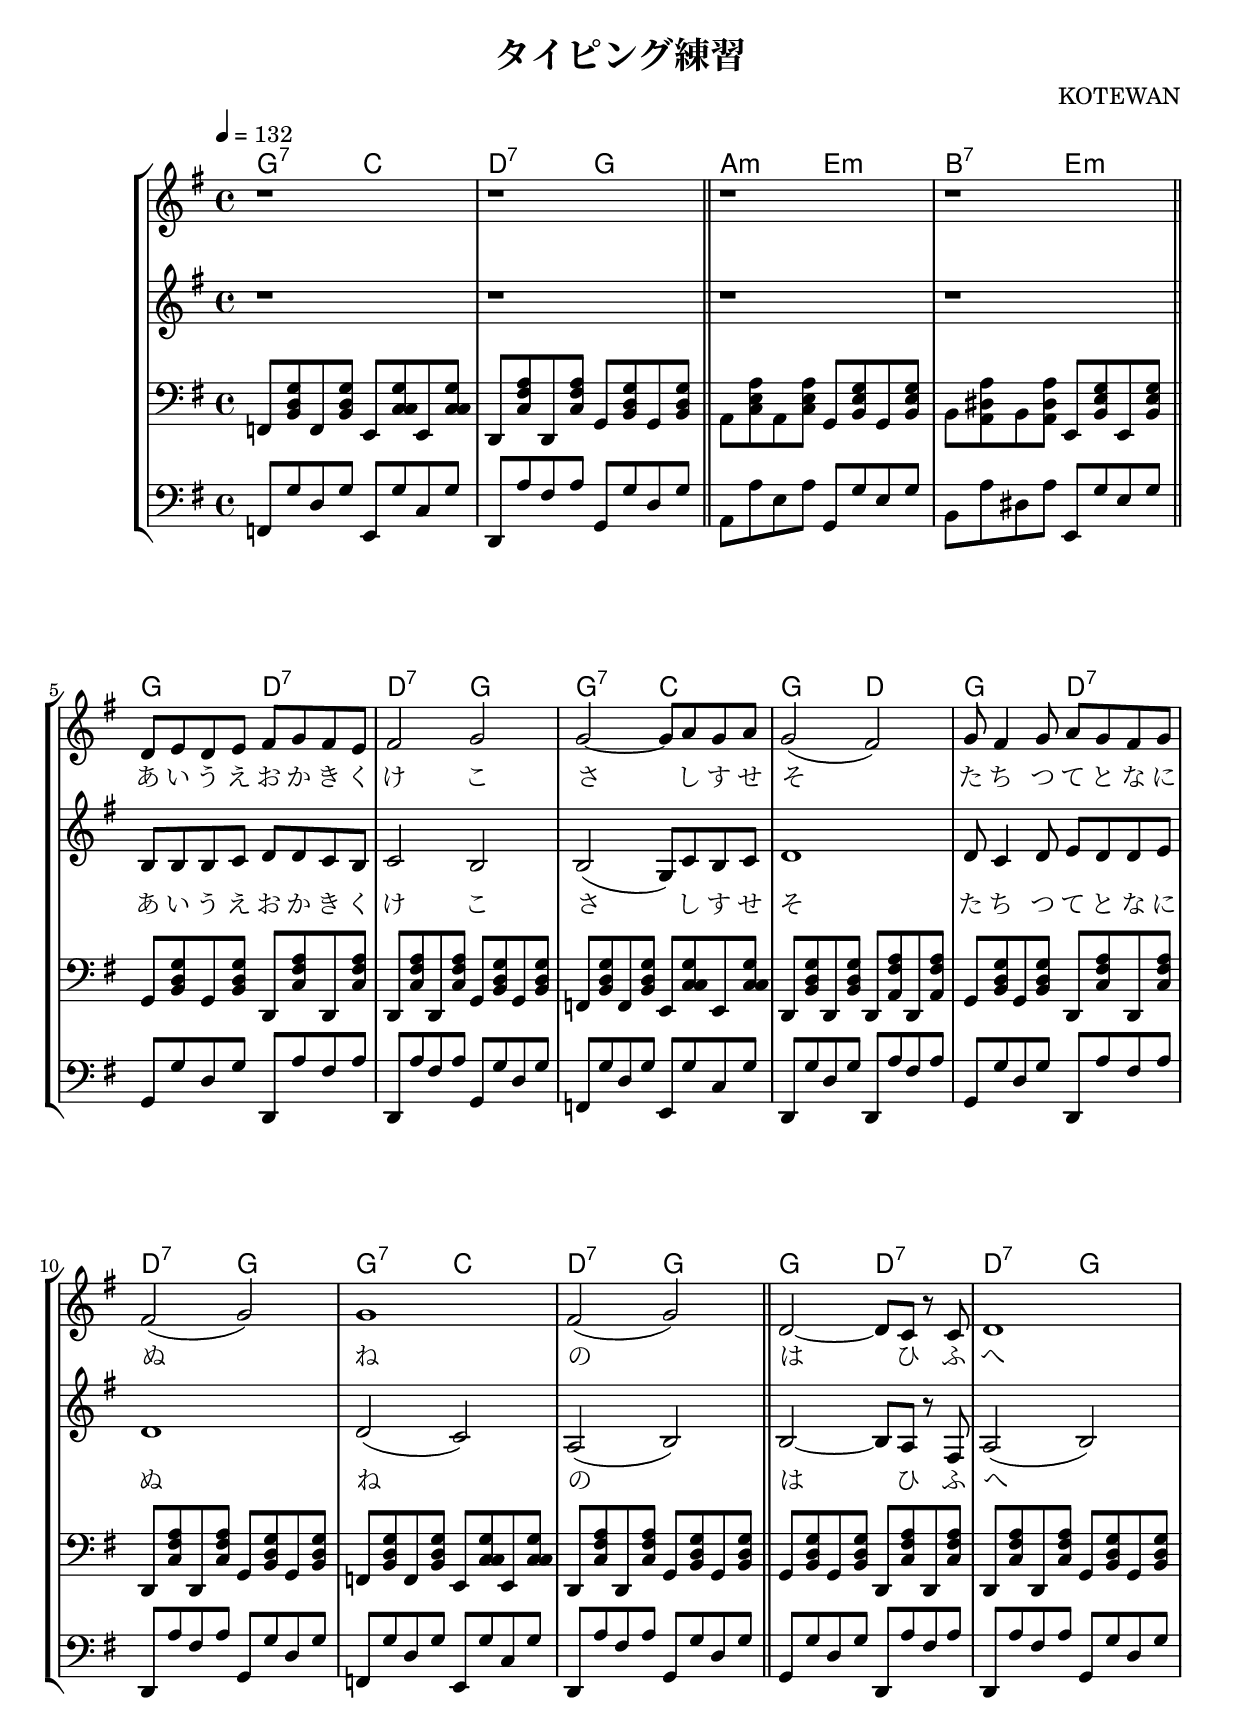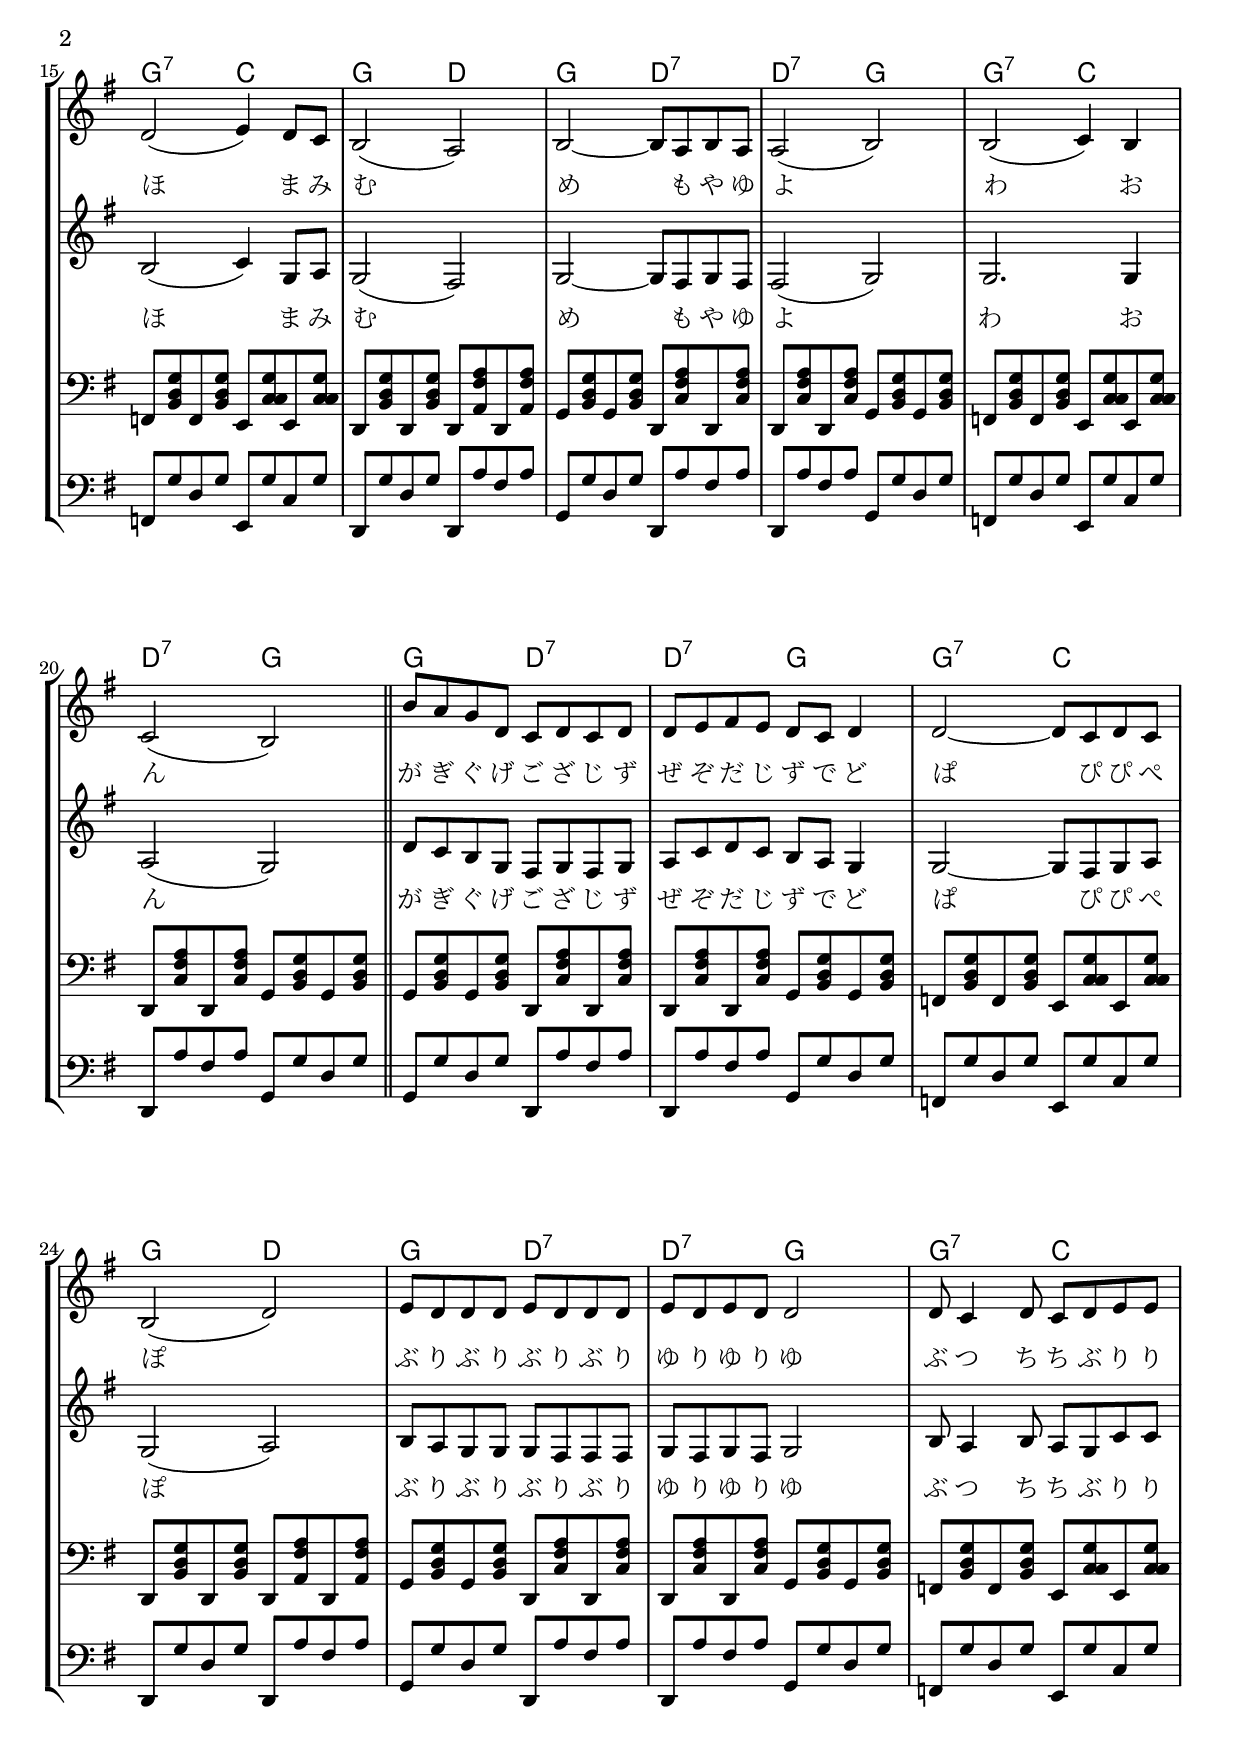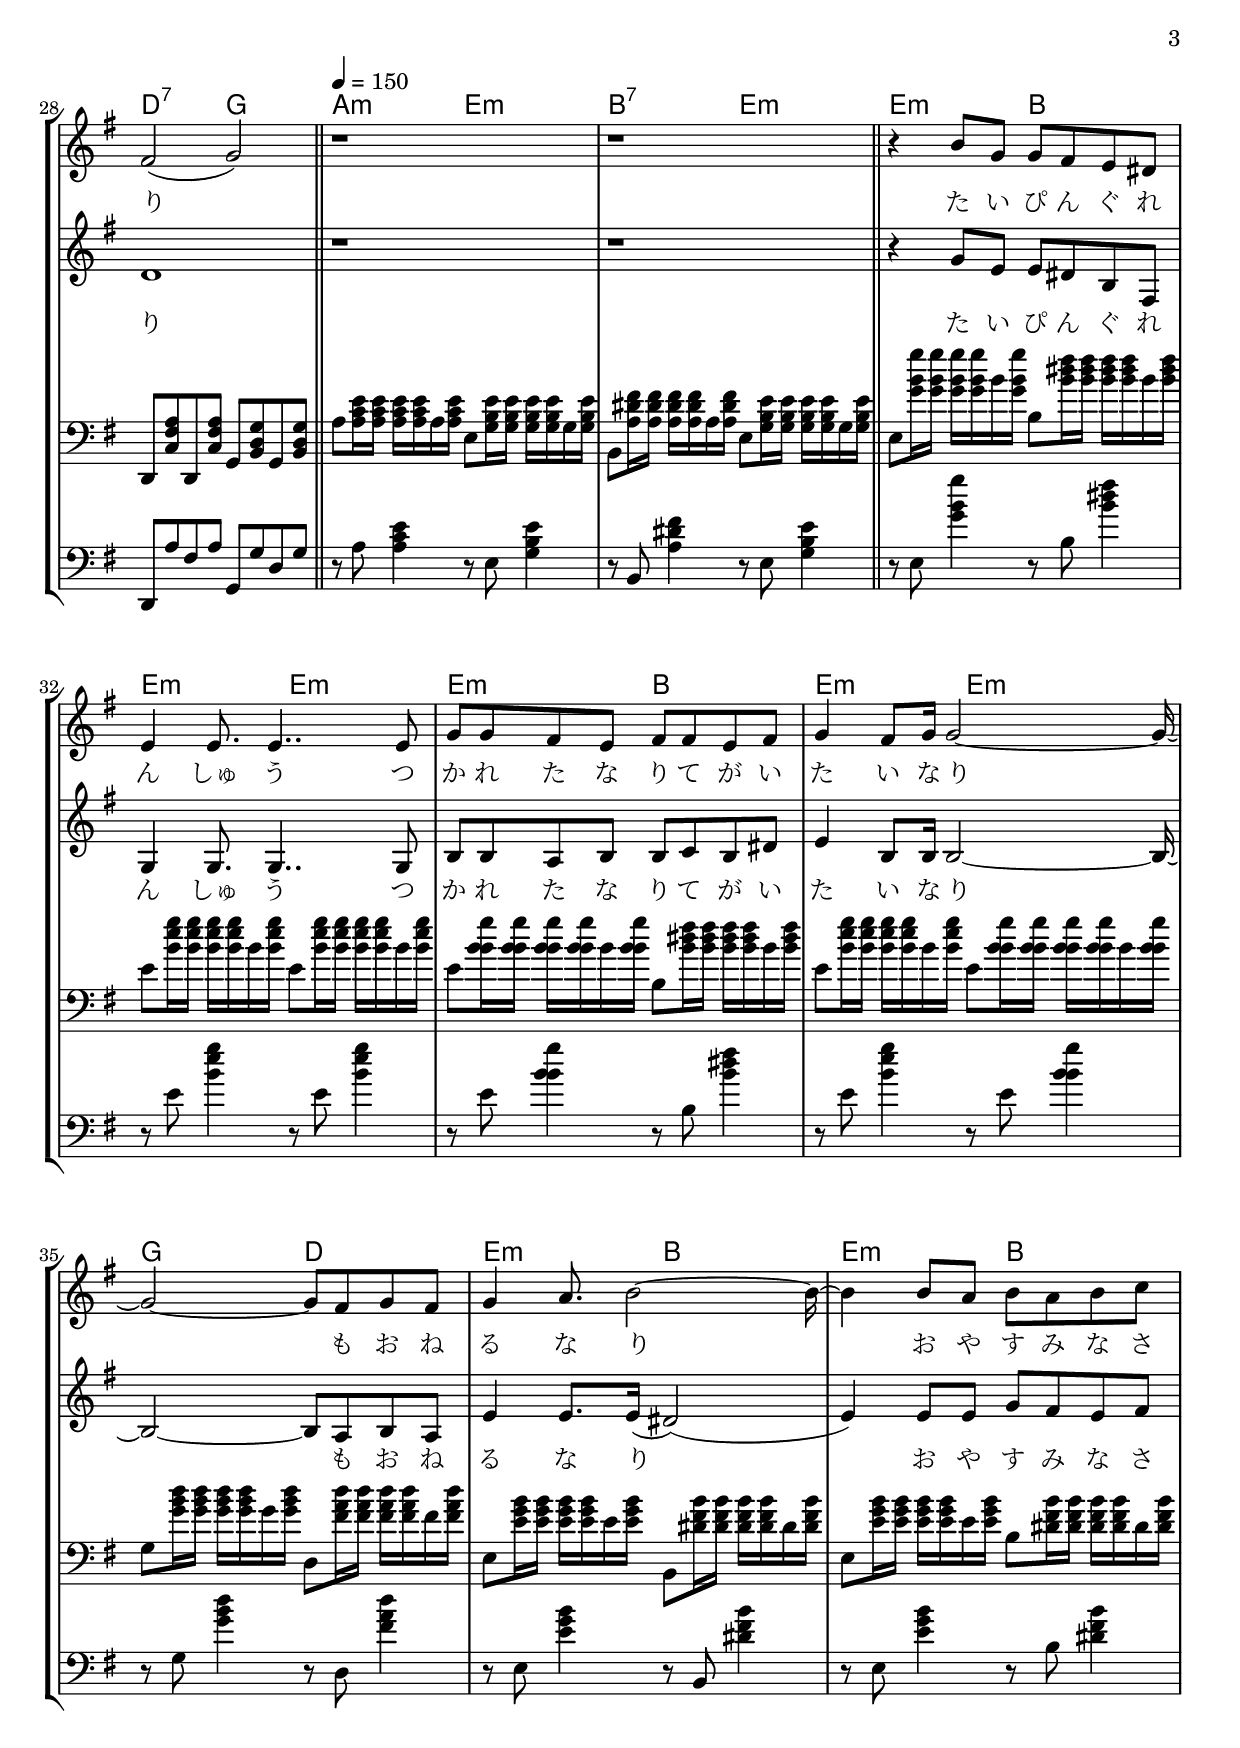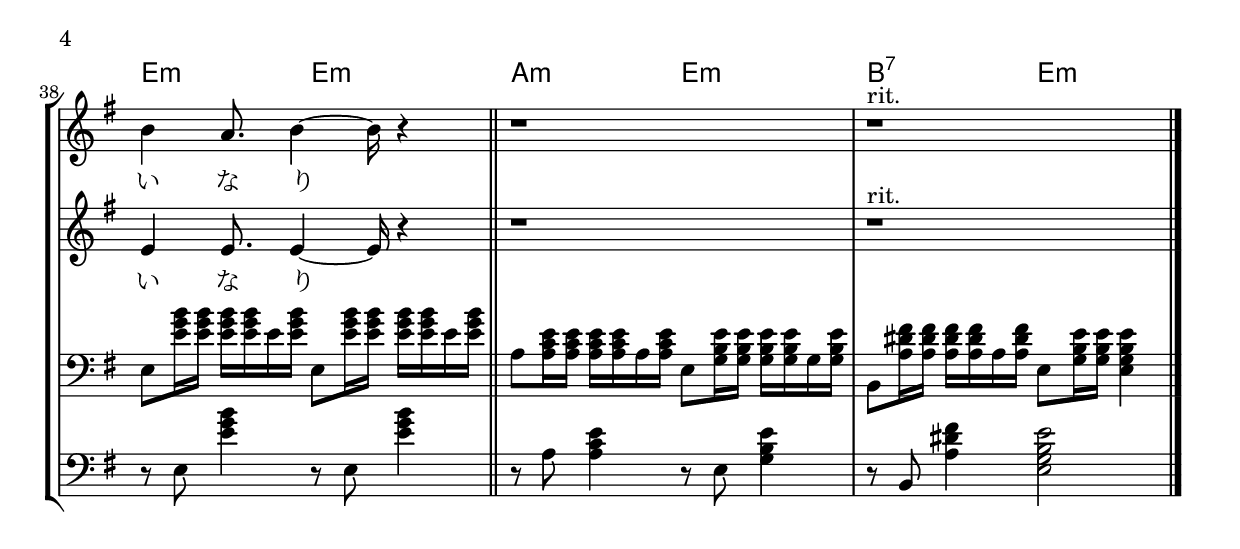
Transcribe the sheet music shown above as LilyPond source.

\version "2.12.1"

\header {
	title = \markup {タイピング練習}
	composer = \markup \center-column {KOTEWAN}
}

harmony = \chordmode {
	g2:7 c d:7 g 

	a:m e:m b:7 e:m 

	g d:7 d:7 g g:7 c g d g d:7 d:7 g g:7 c d:7 g 

	g d:7 d:7 g g:7 c g d g d:7 d:7 g g:7 c d:7 g 

	g d:7 d:7 g g:7 c g d g d:7 d:7 g g:7 c d:7 g 

	a:m e:m b:7 e:m 

	e:m b e:m e:m e:m b e:m e:m g d e:m b e:m b e:m e:m 

	a:m e:m b:7 e:m 
}

melody = {
	\key g \major
	\tempo 4 = 132
	r1 | r1   
	r1 | r1   
	\set Staff.midiInstrument = #"mmi0.34"
	d'8  e'8  d'8  e'8  fis'8  g'8  fis'8  e'8 
	fis'2  g'2 
	g'2~g'8  a'8  g'8  a'8 
	g'2  (fis'2) 
	g'8  fis'4  g'8  a'8  g'8  fis'8  g'8 
	fis'2  (g'2) 
	g'1 
	fis'2  (g'2)
	\set Staff.midiInstrument = #"mmi0.34"
	d'2~d'8  c'8  r8  c'8 
	d'1 
	d'2  (e'4)  d'8  c'8 
	b2  (a2) 
	b2~b8  a8  b8  a8 
	a2  (b2) 
	b2  (c'4)  b4 
	c'2  (b2)
	\set Staff.midiInstrument = #"mmi0.34"
	b'8  a'8  g'8  d'8  c'8  d'8  c'8  d'8 
	d'8  e'8  fis'8  e'8  d'8  c'8  d'4 
	d'2~d'8  c'8  d'8  c'8 
	b2  (d'2) 
	e'8  d'8  d'8  d'8  e'8  d'8  d'8  d'8 
	e'8  d'8  e'8  d'8  d'2 
	d'8  c'4  d'8  c'8  d'8  e'8  e'8 
	fis'2  (g'2)
	\tempo 4 = 150
	r1 | r1   
	\set Staff.midiInstrument = #"mmi0.34"
	r4 b'8  g'8  g'8  fis'8  e'8  dis'8 
	e'4  e'8.  e'4..  e'8 
	g'8  g'8  fis'8  e'8  fis'8  fis'8  e'8  fis'8 
	g'4  fis'8  g'16  g'2~g'16~ 
	g'2~g'8  fis'8  g'8  fis'8 
	g'4  a'8.  b'2~b'16~ 
	b'4  b'8  a'8  b'8  a'8  b'8  c''8 
	b'4  a'8.  b'4~b'16  	r4 	r1 | r1^"rit." \bar "|."
}

words = \lyricmode {
	
	
	あ  い  う  え  お  か  き  く  け  こ  さ  し  す  せ  そ  た  ち  つ  て  と  な  に  ぬ  ね  の  
	は  ひ  ふ  へ  ほ  ま  み  む  め  も  や  ゆ  よ  わ  お  ん  
	が  ぎ  ぐ  げ  ご  ざ  じ  ず  ぜ  ぞ  だ  じ  ず  で  ど  ぱ  ぴ  ぴ  ぺ  ぽ  ぶ  り  ぶ  り  ぶ  り  ぶ  り  ゆ  り  ゆ  り  ゆ  ぶ  つ  ち  ち  ぶ  り  り  り  
	
	た  い  ぴ  ん  ぐ  れ  ん  しゅ  う  つ  か  れ  た  な  り  て  が  い  た  い  な  り  も  お  ね  る  な  り  お  や  す  み  な  さ  い  な  り  
	
}

secondmelody = {
	\key g \major
	\tempo 4 = 132
	r1 | r1   
	r1 | r1   
	\set Staff.midiInstrument = #"mmi0.34"
	b8  b8  b8  c'8  d'8  d'8  c'8  b8 
	c'2  b2 
	b2  (g8)  c'8  b8  c'8 
	d'1 
	d'8  c'4  d'8  e'8  d'8  d'8  e'8 
	d'1 
	d'2  (c'2) 
	a2  (b2)
	\set Staff.midiInstrument = #"mmi0.34"
	b2~b8  a8  r8  fis8 
	a2  (b2) 
	b2  (c'4)  g8  a8 
	g2  (fis2) 
	g2~g8  fis8  g8  fis8 
	fis2  (g2) 
	g2.  g4 
	a2  (g2)
	\set Staff.midiInstrument = #"mmi0.34"
	d'8  c'8  b8  g8  fis8  g8  fis8  g8 
	a8  c'8  d'8  c'8  b8  a8  g4 
	g2~g8  fis8  g8  a8 
	g2  (a2) 
	b8  a8  g8  g8  g8  fis8  fis8  fis8 
	g8  fis8  g8  fis8  g2 
	b8  a4  b8  a8  g8  c'8  c'8 
	d'1
	\tempo 4 = 150
	r1 | r1   
	\set Staff.midiInstrument = #"mmi0.34"
	r4 g'8  e'8  e'8  dis'8  b8  fis8 
	g4  g8.  g4..  g8 
	b8  b8  a8  b8  b8  c'8  b8  dis'8 
	e'4  b8  b16  b2~b16~ 
	b2~b8  a8  b8  a8 
	e'4  e'8.  e'16  (dis'2) 
	(e'4)  e'8  e'8  g'8  fis'8  e'8  fis'8 
	e'4  e'8.  e'4~e'16  	r4 	r1 | r1^"rit." \bar "|."
}

secondwords = \lyricmode {
	
	
	あ  い  う  え  お  か  き  く  け  こ  さ  し  す  せ  そ  た  ち  つ  て  と  な  に  ぬ  ね  の  
	は  ひ  ふ  へ  ほ  ま  み  む  め  も  や  ゆ  よ  わ  お  ん  
	が  ぎ  ぐ  げ  ご  ざ  じ  ず  ぜ  ぞ  だ  じ  ず  で  ど  ぱ  ぴ  ぴ  ぺ  ぽ  ぶ  り  ぶ  り  ぶ  り  ぶ  り  ゆ  り  ゆ  り  ゆ  ぶ  つ  ち  ち  ぶ  り  り  り  
	
	た  い  ぴ  ん  ぐ  れ  ん  しゅ  う  つ  か  れ  た  な  り  て  が  い  た  い  な  り  も  お  ね  る  な  り  お  や  す  み  な  さ  い  な  り  
	
}

tempochange = {
	\tempo 4 = 132
	r1 | r1 \bar "||"
	\tempo 4 = 132
	r1 | r1 \bar "||"
	\tempo 4 = 132
	r1 | r1 | r1 | r1 | r1 | r1 | r1 | r1 \bar "||"
	\tempo 4 = 132
	r1 | r1 | r1 | r1 | r1 | r1 | r1 | r1 \bar "||"
	\tempo 4 = 132
	r1 | r1 | r1 | r1 | r1 | r1 | r1 | r1 \bar "||"
	\tempo 4 = 150
	r1 | r1 \bar "||"
	\tempo 4 = 150
	r1 | r1 | r1 | r1 | r1 | r1 | r1 | r1 \bar "||"
	\tempo 4 = 150
	r1 | \tempo 4 = 112 r2 \tempo 4 = 100 r2 \bar "|."
}

mainacc = {
	\clef bass
	\set Staff.midiInstrument = #"Timpani"
	\key g \major
	\tempo 4 = 132
	f,8 <b, d g> f, <b, d g>
	e,8 <c c g> e, <c c g>
	d,8 <c fis a> d, <c fis a>
	g,8 <b, d g> g, <b, d g>
	\bar "||"

	\set Staff.midiInstrument = #"Timpani"
	a,8 <c e a> a, <c e a>
	g,8 <b, e g> g, <b, e g>
	b,8 <a, dis a> b, <a, dis a>
	e,8 <b, e g> e, <b, e g>
	\bar "||"

	\set Staff.midiInstrument = #"Timpani"
	g,8 <b, d g> g, <b, d g>
	d,8 <c fis a> d, <c fis a>
	d,8 <c fis a> d, <c fis a>
	g,8 <b, d g> g, <b, d g>
	f,8 <b, d g> f, <b, d g>
	e,8 <c c g> e, <c c g>
	d,8 <b, d g> d, <b, d g>
	d,8 <a, fis a> d, <a, fis a>
	g,8 <b, d g> g, <b, d g>
	d,8 <c fis a> d, <c fis a>
	d,8 <c fis a> d, <c fis a>
	g,8 <b, d g> g, <b, d g>
	f,8 <b, d g> f, <b, d g>
	e,8 <c c g> e, <c c g>
	d,8 <c fis a> d, <c fis a>
	g,8 <b, d g> g, <b, d g>
	\bar "||"

	\set Staff.midiInstrument = #"Timpani"
	g,8 <b, d g> g, <b, d g>
	d,8 <c fis a> d, <c fis a>
	d,8 <c fis a> d, <c fis a>
	g,8 <b, d g> g, <b, d g>
	f,8 <b, d g> f, <b, d g>
	e,8 <c c g> e, <c c g>
	d,8 <b, d g> d, <b, d g>
	d,8 <a, fis a> d, <a, fis a>
	g,8 <b, d g> g, <b, d g>
	d,8 <c fis a> d, <c fis a>
	d,8 <c fis a> d, <c fis a>
	g,8 <b, d g> g, <b, d g>
	f,8 <b, d g> f, <b, d g>
	e,8 <c c g> e, <c c g>
	d,8 <c fis a> d, <c fis a>
	g,8 <b, d g> g, <b, d g>
	\bar "||"

	\set Staff.midiInstrument = #"Timpani"
	g,8 <b, d g> g, <b, d g>
	d,8 <c fis a> d, <c fis a>
	d,8 <c fis a> d, <c fis a>
	g,8 <b, d g> g, <b, d g>
	f,8 <b, d g> f, <b, d g>
	e,8 <c c g> e, <c c g>
	d,8 <b, d g> d, <b, d g>
	d,8 <a, fis a> d, <a, fis a>
	g,8 <b, d g> g, <b, d g>
	d,8 <c fis a> d, <c fis a>
	d,8 <c fis a> d, <c fis a>
	g,8 <b, d g> g, <b, d g>
	f,8 <b, d g> f, <b, d g>
	e,8 <c c g> e, <c c g>
	d,8 <c fis a> d, <c fis a>
	g,8 <b, d g> g, <b, d g>
	\bar "||"

	\set Staff.midiInstrument = #"Bright Acoustic"
	\tempo 4 = 150
	a8 <a c' e'>16 <a c' e'>16   <a c' e'>16 <a c' e'>16   a16 <a c' e'>16
	e8 <g b e'>16 <g b e'>16   <g b e'>16 <g b e'>16   g16 <g b e'>16
	b,8 <a dis' fis'>16 <a dis' fis'>16   <a dis' fis'>16 <a dis' fis'>16   a16 <a dis' fis'>16
	e8 <g b e'>16 <g b e'>16   <g b e'>16 <g b e'>16   g16 <g b e'>16
	\bar "||"

	\set Staff.midiInstrument = #"Bright Acoustic"
	e8 <b' g' g''>16 <b' g' g''>16   <b' g' g''>16 <b' g' g''>16   b'16 <b' g' g''>16
	b8 <b' dis'' fis''>16 <b' dis'' fis''>16   <b' dis'' fis''>16 <b' dis'' fis''>16   b'16 <b' dis'' fis''>16
	e'8 <b' e'' g''>16 <b' e'' g''>16   <b' e'' g''>16 <b' e'' g''>16   b'16 <b' e'' g''>16
	e'8 <b' e'' g''>16 <b' e'' g''>16   <b' e'' g''>16 <b' e'' g''>16   b'16 <b' e'' g''>16
	e'8 <b' b' g''>16 <b' b' g''>16   <b' b' g''>16 <b' b' g''>16   b'16 <b' b' g''>16
	b8 <b' dis'' fis''>16 <b' dis'' fis''>16   <b' dis'' fis''>16 <b' dis'' fis''>16   b'16 <b' dis'' fis''>16
	e'8 <b' e'' g''>16 <b' e'' g''>16   <b' e'' g''>16 <b' e'' g''>16   b'16 <b' e'' g''>16
	e'8 <b' b' g''>16 <b' b' g''>16   <b' b' g''>16 <b' b' g''>16   b'16 <b' b' g''>16
	g8 <g' b' d''>16 <g' b' d''>16   <g' b' d''>16 <g' b' d''>16   g'16 <g' b' d''>16
	d8 <fis' a' d''>16 <fis' a' d''>16   <fis' a' d''>16 <fis' a' d''>16   fis'16 <fis' a' d''>16
	e8 <e' g' b'>16 <e' g' b'>16   <e' g' b'>16 <e' g' b'>16   e'16 <e' g' b'>16
	b,8 <dis' fis' b'>16 <dis' fis' b'>16   <dis' fis' b'>16 <dis' fis' b'>16   dis'16 <dis' fis' b'>16
	e8 <e' g' b'>16 <e' g' b'>16   <e' g' b'>16 <e' g' b'>16   e'16 <e' g' b'>16
	b8 <dis' fis' b'>16 <dis' fis' b'>16   <dis' fis' b'>16 <dis' fis' b'>16   dis'16 <dis' fis' b'>16
	e8 <e' g' b'>16 <e' g' b'>16   <e' g' b'>16 <e' g' b'>16   e'16 <e' g' b'>16
	e8 <e' g' b'>16 <e' g' b'>16   <e' g' b'>16 <e' g' b'>16   e'16 <e' g' b'>16
	\bar "||"

	\set Staff.midiInstrument = #"Bright Acoustic"
	a8 <a c' e'>16 <a c' e'>16   <a c' e'>16 <a c' e'>16   a16 <a c' e'>16
	e8 <g b e'>16 <g b e'>16   <g b e'>16 <g b e'>16   g16 <g b e'>16
	b,8 <a dis' fis'>16 <a dis' fis'>16   <a dis' fis'>16 <a dis' fis'>16   a16 <a dis' fis'>16
	e8 <g b e'>16 <g b e'>16 <e g b e'>4
	\bar "|."
}

subacc = {
	\clef bass
	\set Staff.midiInstrument = #"Sitar"
	\key g \major
	\tempo 4 = 132
	f,8 g d g
	e,8 g c g
	d,8 a fis a
	g,8 g d g
	\bar "||"

	\set Staff.midiInstrument = #"Sitar"
	a,8 a e a
	g,8 g e g
	b,8 a dis a
	e,8 g e g
	\bar "||"

	\set Staff.midiInstrument = #"Sitar"
	g,8 g d g
	d,8 a fis a
	d,8 a fis a
	g,8 g d g
	f,8 g d g
	e,8 g c g
	d,8 g d g
	d,8 a fis a
	g,8 g d g
	d,8 a fis a
	d,8 a fis a
	g,8 g d g
	f,8 g d g
	e,8 g c g
	d,8 a fis a
	g,8 g d g
	\bar "||"

	\set Staff.midiInstrument = #"Sitar"
	g,8 g d g
	d,8 a fis a
	d,8 a fis a
	g,8 g d g
	f,8 g d g
	e,8 g c g
	d,8 g d g
	d,8 a fis a
	g,8 g d g
	d,8 a fis a
	d,8 a fis a
	g,8 g d g
	f,8 g d g
	e,8 g c g
	d,8 a fis a
	g,8 g d g
	\bar "||"

	\set Staff.midiInstrument = #"Sitar"
	g,8 g d g
	d,8 a fis a
	d,8 a fis a
	g,8 g d g
	f,8 g d g
	e,8 g c g
	d,8 g d g
	d,8 a fis a
	g,8 g d g
	d,8 a fis a
	d,8 a fis a
	g,8 g d g
	f,8 g d g
	e,8 g c g
	d,8 a fis a
	g,8 g d g
	\bar "||"

	\set Staff.midiInstrument = #"Overdriven Guitar"
	\tempo 4 = 150
	r8 a <a c' e'>4
	r8 e <g b e'>4
	r8 b, <a dis' fis'>4
	r8 e <g b e'>4
	\bar "||"

	\set Staff.midiInstrument = #"Overdriven Guitar"
	r8 e <b' g' g''>4
	r8 b <b' dis'' fis''>4
	r8 e' <b' e'' g''>4
	r8 e' <b' e'' g''>4
	r8 e' <b' b' g''>4
	r8 b <b' dis'' fis''>4
	r8 e' <b' e'' g''>4
	r8 e' <b' b' g''>4
	r8 g <g' b' d''>4
	r8 d <fis' a' d''>4
	r8 e <e' g' b'>4
	r8 b, <dis' fis' b'>4
	r8 e <e' g' b'>4
	r8 b <dis' fis' b'>4
	r8 e <e' g' b'>4
	r8 e <e' g' b'>4
	\bar "||"

	\set Staff.midiInstrument = #"Overdriven Guitar"
	r8 a <a c' e'>4
	r8 e <g b e'>4
	r8 b, <a dis' fis'>4
	<e g b e'>2
	\bar "|."
}

percA = {
	\drummode {
	r4 hh4 hh4 hh4  |hh4 hh4 hh4 hh4  \bar "||"
	r4 hh4 hh4 hh4  |hh4 hh4 hh4 hh4  \bar "||"
	r4 hh4 hh4 hh4  |hh4 hh4 hh4 hh4  |hh4 hh4 hh4 hh4  |hh4 hh4 hh4 hh4  |r4 hh4 hh4 hh4  |hh4 hh4 hh4 hh4  |hh4 hh4 hh4 hh4  |hh4 hh4 hh4 hh4  \bar "||"
	r4 hh4 hh4 hh4  |hh4 hh4 hh4 hh4  |hh4 hh4 hh4 hh4  |hh4 hh4 hh4 hh4  |r4 hh4 hh4 hh4  |hh4 hh4 hh4 hh4  |hh4 hh4 hh4 hh4  |hh4 hh4 hh4 hh4  \bar "||"
	r4 hh4 hh4 hh4  |hh4 hh4 hh4 hh4  |hh4 hh4 hh4 hh4  |hh4 hh4 hh4 hh4  |r4 hh4 hh4 hh4  |hh4 hh4 hh4 hh4  |hh4 hh4 hh4 hh4  |hh4 hh4 hh4 hh4  \bar "||"
	r1  |hh4 hh4 hh2  \bar "||"
	r1  |hh4 hh4 hh4 hh4  |r1  |hh4 hh4 hh4 hh4  |r1  |hh4 hh4 hh4 hh4  |r1  |hh4 hh4 hh2  \bar "||"
	\times 16/12{ cymr8. cymr8 cymr16 cymr8. cymr8 cymr16 } |\times 16/12{ cymr8. cymr8 cymr4. r16 } \bar "|."
	}
}

percB = {
	\drummode {
	r8 hhp4 hhp4 hhp4 hhp8  |r8 hhp4 hhp2 r8  \bar "||"
	r8 hhp4 hhp4 hhp4 hhp8  |r8 hhp4 hhp2 r8  \bar "||"
	r8 hhp4 hhp4 hhp4 hhp8  |r8 hhp4 hhp4 hhp4 hhp8  |r8 hhp4 hhp4 hhp4 hhp8  |r8 hhp4 hhp4 hhp4 hhp8  |r8 hhp4 hhp4 hhp4 hhp8  |r8 hhp4 hhp4 hhp4 hhp8  |r8 hhp4 hhp4 hhp4 hhp8  |r8 hhp4 hhp2 r8  \bar "||"
	r8 hhp4 hhp4 hhp4 hhp8  |r8 hhp4 hhp4 hhp4 hhp8  |r8 hhp4 hhp4 hhp4 hhp8  |r8 hhp4 hhp4 hhp4 hhp8  |r8 hhp4 hhp4 hhp4 hhp8  |r8 hhp4 hhp4 hhp4 hhp8  |r8 hhp4 hhp4 hhp4 hhp8  |r8 hhp4 hhp2 r8  \bar "||"
	r8 hhp4 hhp4 hhp4 hhp8  |r8 hhp4 hhp4 hhp4 hhp8  |r8 hhp4 hhp4 hhp4 hhp8  |r8 hhp4 hhp4 hhp4 hhp8  |r8 hhp4 hhp4 hhp4 hhp8  |r8 hhp4 hhp4 hhp4 hhp8  |r8 hhp4 hhp4 hhp4 hhp8  |r8 hhp4 hhp2 r8  \bar "||"
	sn4 sn4 sn4 sn4  |r4 sn4 r16 sn16 sn16 sn16 sn16 sn16 sn16 sn16  \bar "||"
	sn4 sn4 sn4 sn4  |r4 sn2 sn8. sn16  |sn4 sn4 sn4 sn4  |r4 sn2 sn8. sn16  |sn4 sn4 sn4 sn4  |r4 sn2 sn8. sn16  |sn4 sn4 sn4 sn4  |r4 sn4 r16 sn16 sn16 sn16 sn16 sn16 sn16 sn16  \bar "||"
	\times 16/12{ r2 r8 hhp8 } |\times 16/12{ r2. } \bar "|."
	}
}

percC = {
	\drummode {
	r4 sn2 sn4  |r4 sn4 r16 sn16 sn8. sn16 sn16 sn16  \bar "||"
	r4 sn2 sn4  |r4 sn4 r16 sn16 sn8. sn16 sn16 sn16  \bar "||"
	r4 sn2 sn4  |r4 sn2 sn8. sn16  |r4 sn2 sn4  |r4 sn2 sn8. sn16  |r4 sn2 sn4  |r4 sn2 sn8. sn16  |r4 sn2 sn4  |r4 sn4 r16 sn16 sn8. sn16 sn16 sn16  \bar "||"
	r4 sn2 sn4  |r4 sn2 sn8. sn16  |r4 sn2 sn4  |r4 sn2 sn8. sn16  |r4 sn2 sn4  |r4 sn2 sn8. sn16  |r4 sn2 sn4  |r4 sn4 r16 sn16 sn8. sn16 sn16 sn16  \bar "||"
	r4 sn2 sn4  |r4 sn2 sn8. sn16  |r4 sn2 sn4  |r4 sn2 sn8. sn16  |r4 sn2 sn4  |r4 sn2 sn8. sn16  |r4 sn2 sn4  |r4 sn4 r16 sn16 sn8. sn16 sn16 sn16  \bar "||"
	bd16 bd16 bd16 bd16 bd16 bd16 bd16 bd16 bd16 bd16 bd16 bd16 bd16 bd16 bd16 bd16  |bd8 bd8 bd8 bd8 bd8 bd8 bd8 bd8  \bar "||"
	bd16 bd16 bd16 bd16 bd16 bd16 bd16 bd16 bd16 bd16 bd16 bd16 bd16 bd16 bd16 bd16  |bd8 bd8 bd8 bd8 bd8 bd8 bd8 bd8  |bd16 bd16 bd16 bd16 bd16 bd16 bd16 bd16 bd16 bd16 bd16 bd16 bd16 bd16 bd16 bd16  |bd8 bd8 bd8 bd8 bd8 bd8 bd8 bd8  |bd16 bd16 bd16 bd16 bd16 bd16 bd16 bd16 bd16 bd16 bd16 bd16 bd16 bd16 bd16 bd16  |bd8 bd8 bd8 bd8 bd8 bd8 bd8 bd8  |bd16 bd16 bd16 bd16 bd16 bd16 bd16 bd16 bd16 bd16 bd16 bd16 bd16 bd16 bd16 bd16  |bd8 bd8 bd8 bd8 bd8 bd8 bd8 bd8  \bar "||"
	\times 16/12{ bd4. bd4 r16 bd16 } |\times 16/12{ bd4 r16 bd16 bd4. } \bar "|."
	}
}

percD = {
	\drummode {
	bd2 bd8 bd16 bd4 r16  |bd4. bd8 bd4 bd4  \bar "||"
	bd2 bd8 bd16 bd4 r16  |bd4. bd8 bd4 bd4  \bar "||"
	bd2 bd8 bd16 bd4 r16  |bd2 bd8 bd16 bd4 r16  |bd2 bd8 bd16 bd4 r16  |bd2 bd8 bd16 bd4 r16  |bd2 bd8 bd16 bd4 r16  |bd2 bd8 bd16 bd4 r16  |bd2 bd8 bd16 bd4 r16  |bd4. bd8 bd4 bd4  \bar "||"
	bd2 bd8 bd16 bd4 r16  |bd2 bd8 bd16 bd4 r16  |bd2 bd8 bd16 bd4 r16  |bd2 bd8 bd16 bd4 r16  |bd2 bd8 bd16 bd4 r16  |bd2 bd8 bd16 bd4 r16  |bd2 bd8 bd16 bd4 r16  |bd4. bd8 bd4 bd4  \bar "||"
	bd2 bd8 bd16 bd4 r16  |bd2 bd8 bd16 bd4 r16  |bd2 bd8 bd16 bd4 r16  |bd2 bd8 bd16 bd4 r16  |bd2 bd8 bd16 bd4 r16  |bd2 bd8 bd16 bd4 r16  |bd2 bd8 bd16 bd4 r16  |bd4. bd8 bd4 bd4  \bar "||"
	r1  |r8 hho4 hho2 r8  \bar "||"
	r1  |r8 hho4 hho4 hho4 hho8  |r1  |r8 hho4 hho4 hho4 hho8  |r1  |r8 hho4 hho4 hho4 hho8  |r1  |r8 hho4 hho2 r8  \bar "||"
	\times 16/12{ r2. } |\times 16/12{ rb2. } \bar "|."
	}
}

percE = {
	\drummode {
	cymc1  |r1 \bar "||"
	cymc1  |r1 \bar "||"
	cymc1  |r1 |r1 |r1 |cymc1  |r1 |r1 |r1 \bar "||"
	cymc1  |r1 |r1 |r1 |cymc1  |r1 |r1 |r1 \bar "||"
	cymc1  |r1 |r1 |r1 |cymc1  |r1 |r1 |r1 \bar "||"
	cymc4 cymc4 cymc4 cymc4  |r1 \bar "||"
	cymc4 cymc4 cymc4 cymc4  |r1 |cymc4 cymc4 cymc4 cymc4  |r1 |cymc4 cymc4 cymc4 cymc4  |r1 |cymc4 cymc4 cymc4 cymc4  |r1 \bar "||"
	r1 |\times 16/12{ r4. sn8 sn4 } \bar "|."
	}
}

percF = {
	\drummode {
	r1 | r1 \bar "||"
	r1 | r1 \bar "||"
	r1 | r1 | r1 | r1 | r1 | r1 | r1 | r1 \bar "||"
	r1 | r1 | r1 | r1 | r1 | r1 | r1 | r1 \bar "||"
	r1 | r1 | r1 | r1 | r1 | r1 | r1 | r1 \bar "||"
	r8 tommh2 tommh8. tommh16 tommh8  |r1 \bar "||"
	r8 tommh2 tommh8. tommh16 tommh8  |r1 |r8 tommh2 tommh8. tommh16 tommh8  |r1 |r8 tommh2 tommh8. tommh16 tommh8  |r1 |r8 tommh2 tommh8. tommh16 tommh8  |r1 \bar "||"
	r1 |\times 16/12{ r2 r16 tommh16 tommh8 } \bar "|."
	}
}

percG = {
	\drummode {
	r1 | r1 \bar "||"
	r1 | r1 \bar "||"
	r1 | r1 | r1 | r1 | r1 | r1 | r1 | r1 \bar "||"
	r1 | r1 | r1 | r1 | r1 | r1 | r1 | r1 \bar "||"
	r1 | r1 | r1 | r1 | r1 | r1 | r1 | r1 \bar "||"
	r4. toml16 toml2 toml16  |r1 \bar "||"
	r4. toml16 toml2 toml16  |r1 |r4. toml16 toml2 toml16  |r1 |r4. toml16 toml2 toml16  |r1 |r4. toml16 toml2 toml16  |r1 \bar "||"
	r1 |\times 16/12{ r2 r8. toml16 } \bar "|."
	}
}

\score {
	<<
		\new StaffGroup <<
			\new ChordNames {\harmony}
			\new Voice = "melody" {\melody}
			\new Lyrics \lyricsto "melody" \words
			\new Voice = "secondmelody" {\secondmelody}
			\new Lyrics \lyricsto "secondmelody" \secondwords
			\new Staff = "mainacc" {\mainacc}
			\new Staff = "subacc" {\subacc}
		>>
	>>
	\layout { }
}
